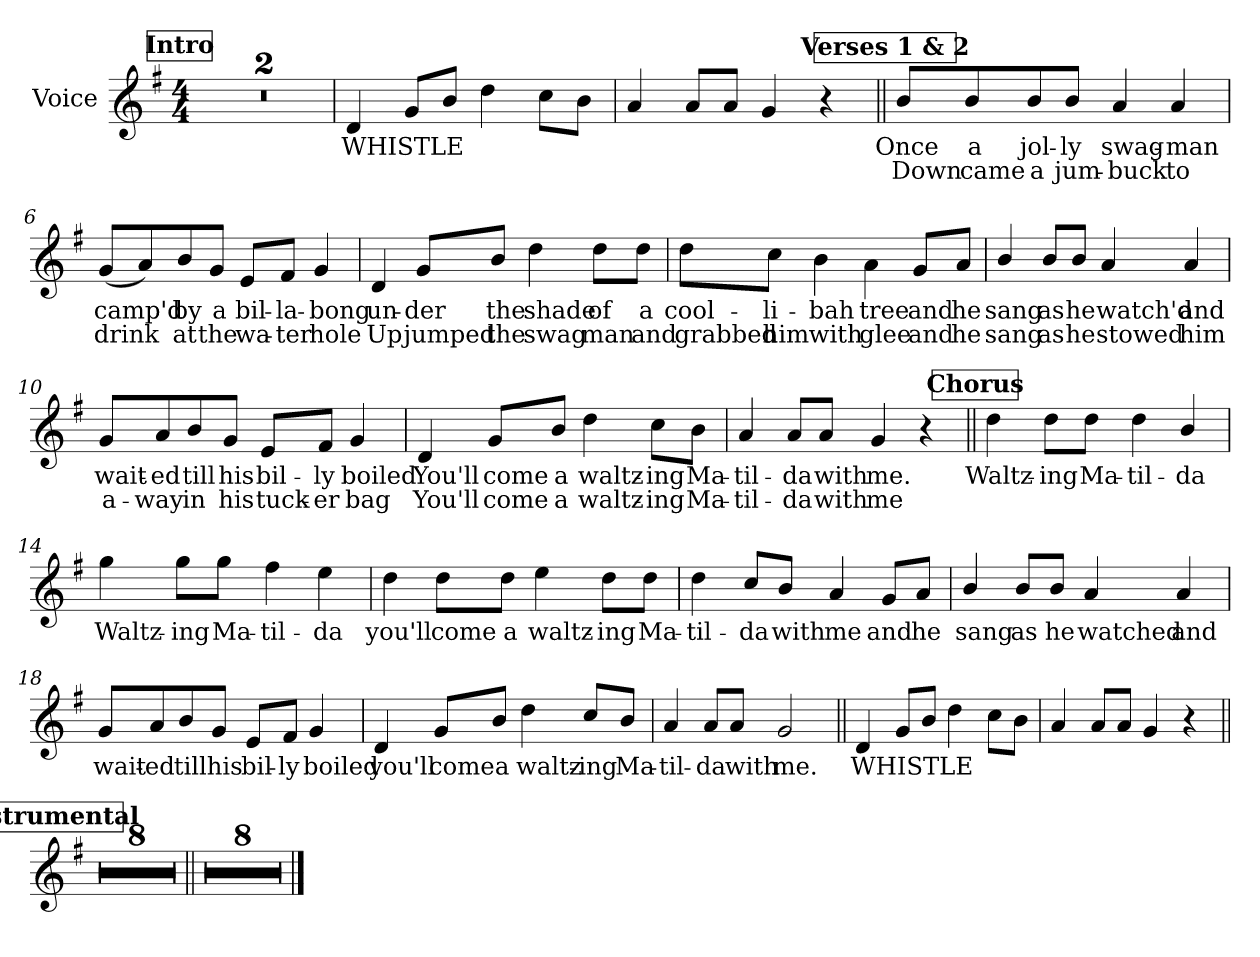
**kern	**text	**text
*part1	*part1	*part1
*staff1	*staff1	*staff1
*I"Voice	*	*
*I'V.	*	*
*clefG2	*	*
*k[f#]	*	*
*M4/4	*	*
*MM120	*	*
!!LO:REH:place=s1:B:fs=14:t=Intro
=1	=1	=1
1r	.	.
=2	=2	=2
1r	.	.
=3	=3	=3
!	!LO:LY:b	!
4d/	WHISTLE	.
8g/L	.	.
8b/J	.	.
4dd\	.	.
8cc\L	.	.
8b\J	.	.
=4	=4	=4
4a/	.	.
8a/L	.	.
8a/J	.	.
4g/	.	.
4r	.	.
!!LO:REH:place=s1:a:B:fs=14:t=Verses 1 & 2
=5||	=5||	=5||
!	!LO:LY:b	!LO:LY:b
8b/L	Once	Down
!	!LO:LY:b	!LO:LY:b
8b/	a	came
!	!LO:LY:b	!LO:LY:b
8b/	jol-	a
!	!LO:LY:b	!LO:LY:b
8b/J	-ly	jum-
!	!LO:LY:b	!LO:LY:b
4a/	swag-	-buck
!	!LO:LY:b	!LO:LY:b
4a/	-man	to
!!LO:LB:g=z
=6	=6	=6
!	!LO:LY:b	!LO:LY:b
(<8g/L	camp'd	drink
8a/)	.	.
!	!LO:LY:b	!LO:LY:b
8b/	by	at
!	!LO:LY:b	!LO:LY:b
8g/J	a	the
!	!LO:LY:b	!LO:LY:b
8e/L	bil-	wa-
!	!LO:LY:b	!LO:LY:b
8f#/J	-la-	-ter
!	!LO:LY:b	!LO:LY:b
4g/	-bong	hole
=7	=7	=7
!	!LO:LY:b	!LO:LY:b
4d/	un-	Up
!	!LO:LY:b	!LO:LY:b
8g/L	-der	jumped
!	!LO:LY:b	!LO:LY:b
8b/J	the	the
!	!LO:LY:b	!LO:LY:b
4dd\	shade	swag
!	!LO:LY:b	!LO:LY:b
8dd\L	of	man
!	!LO:LY:b	!LO:LY:b
8dd\J	a	and
=8	=8	=8
!	!LO:LY:b	!LO:LY:b
8dd\L	cool-	grabbed
!	!LO:LY:b	!LO:LY:b
8cc\J	-li-	him
!	!LO:LY:b	!LO:LY:b
4b\	-bah	with
!	!LO:LY:b	!LO:LY:b
4a\	tree	glee
!	!LO:LY:b	!LO:LY:b
8g/L	and	and
!	!LO:LY:b	!LO:LY:b
8a/J	he	he
!!LO:LB:g=z
=9	=9	=9
!	!LO:LY:b	!LO:LY:b
4b/	sang	sang
!	!LO:LY:b	!LO:LY:b
8b/L	as	as
!	!LO:LY:b	!LO:LY:b
8b/J	he	he
!	!LO:LY:b	!LO:LY:b
4a/	watch'd	stowed
!	!LO:LY:b	!LO:LY:b
4a/	and	him
=10	=10	=10
!	!LO:LY:b	!LO:LY:b
8g/L	wait-	a-
!	!LO:LY:b	!LO:LY:b
8a/	-ed	-way
!	!LO:LY:b	!LO:LY:b
8b/	till	in
!	!LO:LY:b	!LO:LY:b
8g/J	his	his
!	!LO:LY:b	!LO:LY:b
8e/L	bil-	tuck-
!	!LO:LY:b	!LO:LY:b
8f#/J	-ly	-er
!	!LO:LY:b	!LO:LY:b
4g/	boiled	bag
=11	=11	=11
!	!LO:LY:b	!LO:LY:b
4d/	You'll	You'll
!	!LO:LY:b	!LO:LY:b
8g/L	come	come
!	!LO:LY:b	!LO:LY:b
8b/J	a	a
!	!LO:LY:b	!LO:LY:b
4dd\	waltz-	waltz-
!	!LO:LY:b	!LO:LY:b
8cc\L	-ing	-ing
!	!LO:LY:b	!LO:LY:b
8b\J	Ma-	Ma-
!!LO:LB:g=z
=12	=12	=12
!	!LO:LY:b	!LO:LY:b
4a/	-til-	-til-
!	!LO:LY:b	!LO:LY:b
8a/L	-da	-da
!	!LO:LY:b	!LO:LY:b
8a/J	with	with
!	!LO:LY:b	!LO:LY:b
4g/	me.	me
4r	.	.
!!LO:REH:place=s1:a:B:fs=14:t=Chorus
=13||	=13||	=13||
!	!LO:LY:b	!
4dd\	Waltz-	.
!	!LO:LY:b	!
8dd\L	-ing	.
!	!LO:LY:b	!
8dd\J	Ma-	.
!	!LO:LY:b	!
4dd\	-til-	.
!	!LO:LY:b	!
4b/	-da	.
=14	=14	=14
!	!LO:LY:b	!
4gg\	Waltz-	.
!	!LO:LY:b	!
8gg\L	-ing	.
!	!LO:LY:b	!
8gg\J	Ma-	.
!	!LO:LY:b	!
4ff#\	-til-	.
!	!LO:LY:b	!
4ee\	-da	.
=15	=15	=15
!	!LO:LY:b	!
4dd\	you'll	.
!	!LO:LY:b	!
8dd\L	come	.
!	!LO:LY:b	!
8dd\J	a	.
!	!LO:LY:b	!
4ee\	waltz-	.
!	!LO:LY:b	!
8dd\L	-ing	.
!	!LO:LY:b	!
8dd\J	Ma-	.
!!LO:LB:g=z
=16	=16	=16
!	!LO:LY:b	!
4dd\	-til-	.
!	!LO:LY:b	!
8cc/L	-da	.
!	!LO:LY:b	!
8b/J	with	.
!	!LO:LY:b	!
4a/	me	.
!	!LO:LY:b	!
8g/L	and	.
!	!LO:LY:b	!
8a/J	he	.
=17	=17	=17
!	!LO:LY:b	!
4b/	sang	.
!	!LO:LY:b	!
8b/L	as	.
!	!LO:LY:b	!
8b/J	he	.
!	!LO:LY:b	!
4a/	watched	.
!	!LO:LY:b	!
4a/	and	.
=18	=18	=18
!	!LO:LY:b	!
8g/L	wait-	.
!	!LO:LY:b	!
8a/	-ed	.
!	!LO:LY:b	!
8b/	till	.
!	!LO:LY:b	!
8g/J	his	.
!	!LO:LY:b	!
8e/L	bil-	.
!	!LO:LY:b	!
8f#/J	-ly	.
!	!LO:LY:b	!
4g/	boiled	.
!!LO:LB:g=z
=19	=19	=19
!	!LO:LY:b	!
4d/	you'll	.
!	!LO:LY:b	!
8g/L	come	.
!	!LO:LY:b	!
8b/J	a	.
!	!LO:LY:b	!
4dd\	waltz-	.
!	!LO:LY:b	!
8cc/L	-ing	.
!	!LO:LY:b	!
8b/J	Ma-	.
=20	=20	=20
!	!LO:LY:b	!
4a/	-til-	.
!	!LO:LY:b	!
8a/L	-da	.
!	!LO:LY:b	!
8a/J	with	.
!	!LO:LY:b	!
2g/	me.	.
=21||	=21||	=21||
!	!LO:LY:b	!
4d/	WHISTLE	.
8g/L	.	.
8b/J	.	.
4dd\	.	.
8cc\L	.	.
8b\J	.	.
=22	=22	=22
4a/	.	.
8a/L	.	.
8a/J	.	.
4g/	.	.
4r	.	.
!!LO:REH:place=s1:B:fs=14:t=Instrumental
=23||	=23||	=23||
1r	.	.
=24	=24	=24
1r	.	.
=25	=25	=25
1r	.	.
=26	=26	=26
1r	.	.
=27	=27	=27
1r	.	.
=28	=28	=28
1r	.	.
=29	=29	=29
1r	.	.
=30	=30	=30
1r	.	.
=31||	=31||	=31||
1r	.	.
=32	=32	=32
1r	.	.
=33	=33	=33
1r	.	.
=34	=34	=34
1r	.	.
=35	=35	=35
1r	.	.
=36	=36	=36
1r	.	.
=37	=37	=37
1r	.	.
=38	=38	=38
1r	.	.
==	==	==
*-	*-	*-
